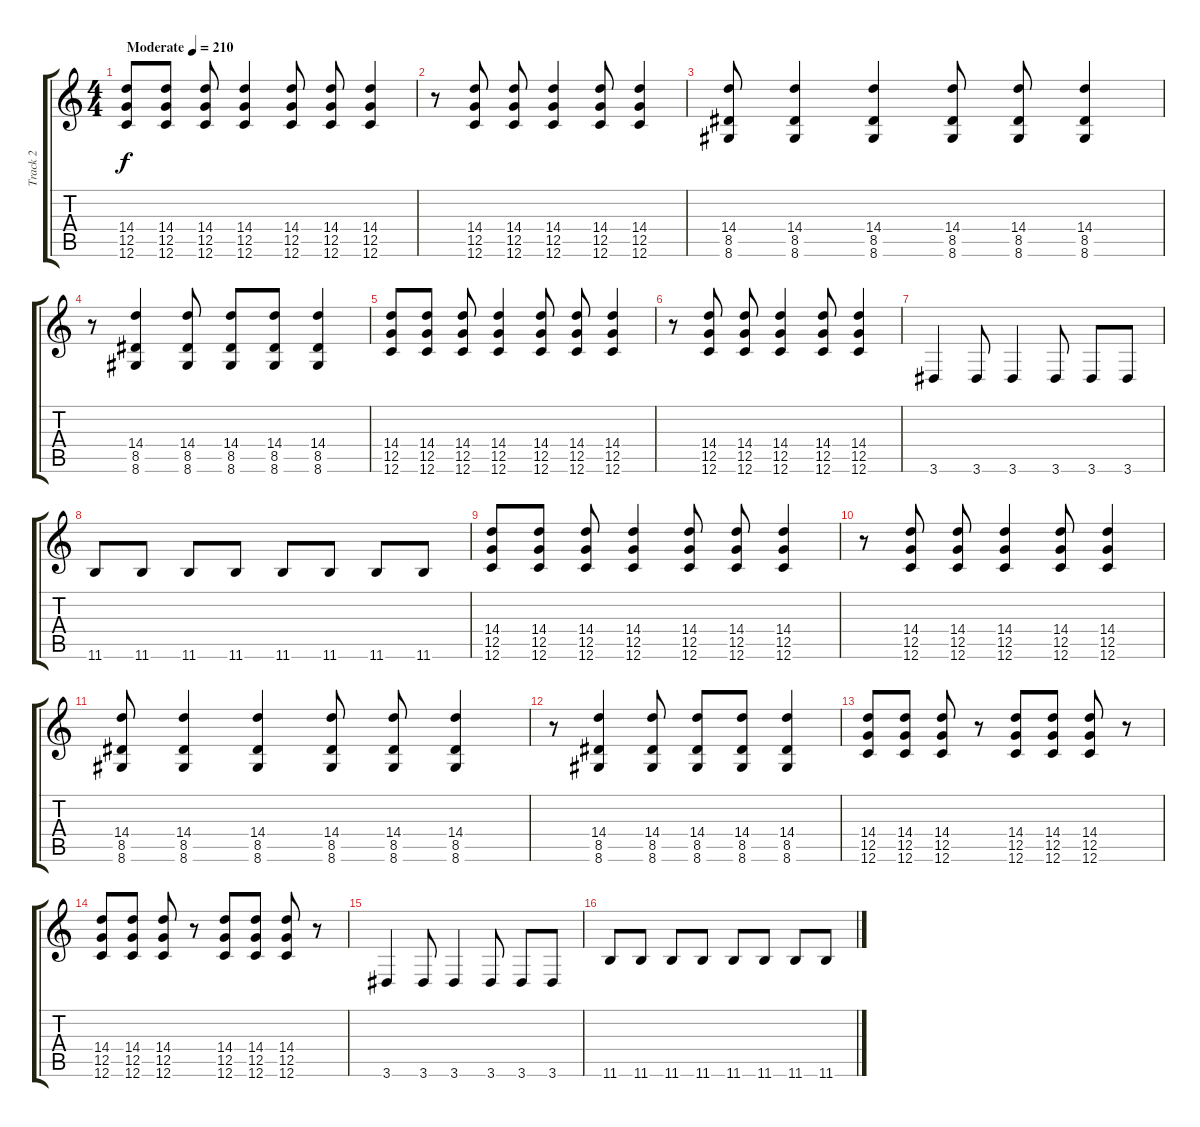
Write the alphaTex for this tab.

\track ("Track 2" "Track 2") {instrument distortionguitar}
\staff {score tabs}
\tuning (D4 A3 F3 C3 G2 C2) {hide}
\ts (4 4)
\section ("" "")
\tempo (210 "Moderate")
\clef g2
\ks c
(14.4 12.5 12.6).8{dy f instrument distortionguitar} (14.4 12.5 12.6).8 (14.4 12.5 12.6).8 (14.4 12.5 12.6).4 (14.4 12.5 12.6).8 (14.4 12.5 12.6).8 (14.4 12.5 12.6).4 |
r.8 (14.4 12.5 12.6).8 (14.4 12.5 12.6).8 (14.4 12.5 12.6).4 (14.4 12.5 12.6).8 (14.4 12.5 12.6).4 |
(14.4 8.5 8.6).8 (14.4 8.5 8.6).4 (14.4 8.5 8.6).4 (14.4 8.5 8.6).8 (14.4 8.5 8.6).8 (14.4 8.5 8.6).4 |
r.8 (14.4 8.5 8.6).4 (14.4 8.5 8.6).8 (14.4 8.5 8.6).8 (14.4 8.5 8.6).8 (14.4 8.5 8.6).4 |
(14.4 12.5 12.6).8 (14.4 12.5 12.6).8 (14.4 12.5 12.6).8 (14.4 12.5 12.6).4 (14.4 12.5 12.6).8 (14.4 12.5 12.6).8 (14.4 12.5 12.6).4 |
r.8 (14.4 12.5 12.6).8 (14.4 12.5 12.6).8 (14.4 12.5 12.6).4 (14.4 12.5 12.6).8 (14.4 12.5 12.6).4 |
3.6.4 3.6.8 3.6.4 3.6.8 3.6.8 3.6.8 |
11.6.8 11.6.8 11.6.8 11.6.8 11.6.8 11.6.8 11.6.8 11.6.8 |
(14.4 12.5 12.6).8 (14.4 12.5 12.6).8 (14.4 12.5 12.6).8 (14.4 12.5 12.6).4 (14.4 12.5 12.6).8 (14.4 12.5 12.6).8 (14.4 12.5 12.6).4 |
r.8 (14.4 12.5 12.6).8 (14.4 12.5 12.6).8 (14.4 12.5 12.6).4 (14.4 12.5 12.6).8 (14.4 12.5 12.6).4 |
(14.4 8.5 8.6).8 (14.4 8.5 8.6).4 (14.4 8.5 8.6).4 (14.4 8.5 8.6).8 (14.4 8.5 8.6).8 (14.4 8.5 8.6).4 |
r.8 (14.4 8.5 8.6).4 (14.4 8.5 8.6).8 (14.4 8.5 8.6).8 (14.4 8.5 8.6).8 (14.4 8.5 8.6).4 |
(14.4 12.5 12.6).8 (14.4 12.5 12.6).8 (14.4 12.5 12.6).8 r.8 (14.4 12.5 12.6).8 (14.4 12.5 12.6).8 (14.4 12.5 12.6).8 r.8 |
(14.4 12.5 12.6).8 (14.4 12.5 12.6).8 (14.4 12.5 12.6).8 r.8 (14.4 12.5 12.6).8 (14.4 12.5 12.6).8 (14.4 12.5 12.6).8 r.8 |
3.6.4 3.6.8 3.6.4 3.6.8 3.6.8 3.6.8 |
11.6.8 11.6.8 11.6.8 11.6.8 11.6.8 11.6.8 11.6.8 11.6.8
